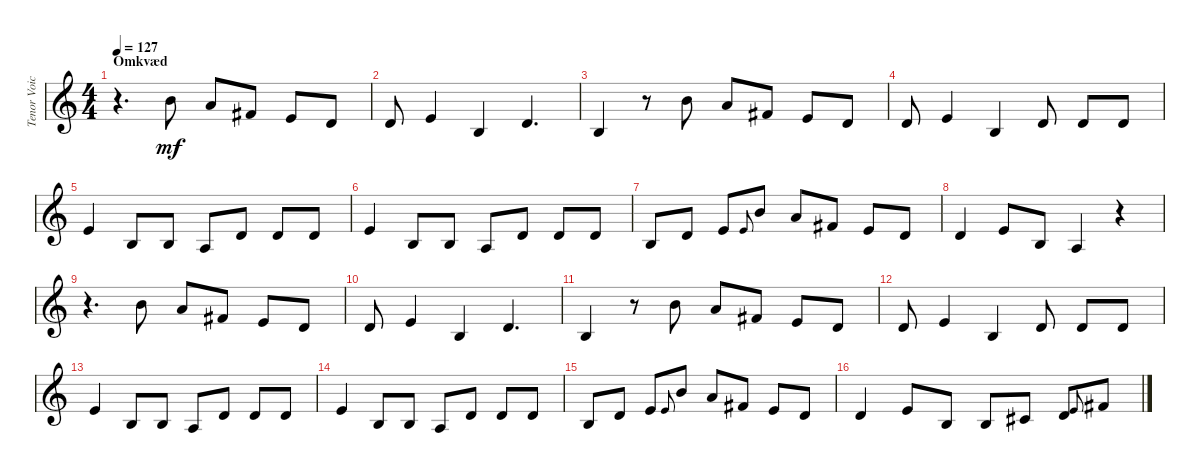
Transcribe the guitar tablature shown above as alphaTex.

\track ("Tenor Voice" "Tenor Voic") {instrument voiceoohs}
\staff {score}
\tuning (E4 B3 G3 D3 A2 E2 B1) {hide}
\ts (4 4)
\section ("" "Omkvæd")
\tempo 127
\clef g2
\ks c
r.4{d dy mf} 7.1.8 5.1.8 2.1.8 0.1.8 3.2.8 |
3.2.8 0.1.4 0.2.4 3.2.4{d} |
0.2.4 r.8 7.1.8 5.1.8 2.1.8 0.1.8 3.2.8 |
3.2.8 0.1.4 0.2.4 3.2.8 3.2.8 3.2.8 |
0.1.4 0.2.8 0.2.8 2.3.8 3.2.8 3.2.8 3.2.8 |
0.1.4 0.2.8 0.2.8 2.3.8 3.2.8 3.2.8 3.2.8 |
0.2.8 3.2.8 0.1.8 0.1.8{gr onbeat} 7.1.8 5.1.8 2.1.8 0.1.8 3.2.8 |
3.2.4 0.1.8 0.2.8 2.3.4 r.4 |
r.4{d} 7.1.8 5.1.8 2.1.8 0.1.8 3.2.8 |
3.2.8 0.1.4 0.2.4 3.2.4{d} |
0.2.4 r.8 7.1.8 5.1.8 2.1.8 0.1.8 3.2.8 |
3.2.8 0.1.4 0.2.4 3.2.8 3.2.8 3.2.8 |
0.1.4 0.2.8 0.2.8 2.3.8 3.2.8 3.2.8 3.2.8 |
0.1.4 0.2.8 0.2.8 2.3.8 3.2.8 3.2.8 3.2.8 |
0.2.8 3.2.8 0.1.8 0.1.8{gr onbeat} 7.1.8 5.1.8 2.1.8 0.1.8 3.2.8 |
3.2.4 0.1.8 0.2.8 0.2.8 2.2.8 3.2.8 0.1.8{gr onbeat} 2.1.8
